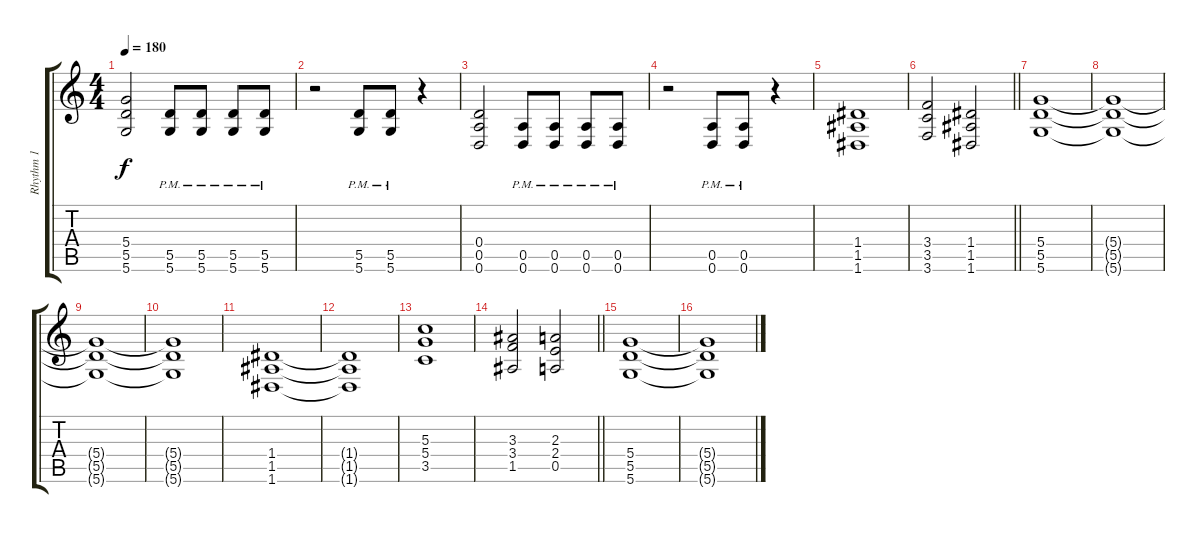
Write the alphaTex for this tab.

\track ("Rhythm 1" "Rhythm 1") {instrument distortionguitar}
\staff {score tabs}
\tuning (E4 B3 G3 D3 A2 D2) {hide}
\ts (4 4)
\tempo 180
\clef g2
\ks c
(5.4 5.5 5.6).2{dy f} (5.5{pm} 5.6{pm}).8 (5.5{pm} 5.6{pm}).8 (5.5{pm} 5.6{pm}).8 (5.5{pm} 5.6{pm}).8 |
r.2 (5.5{pm} 5.6{pm}).8 (5.5{pm} 5.6{pm}).8 r.4 |
(0.4 0.5 0.6).2 (0.5{pm} 0.6{pm}).8 (0.5{pm} 0.6{pm}).8 (0.5{pm} 0.6{pm}).8 (0.5{pm} 0.6{pm}).8 |
r.2 (0.5{pm} 0.6{pm}).8 (0.5{pm} 0.6{pm}).8 r.4 |
(1.4 1.5 1.6).1 |
\barLineRight lightlight
(3.4 3.5 3.6).2 (1.4 1.5 1.6).2 |
\section ("" "")
(5.4 5.5 5.6).1 |
(5.4{t} 5.5{t} 5.6{t}).1 |
(5.4{t} 5.5{t} 5.6{t}).1 |
(5.4{t} 5.5{t} 5.6{t}).1 |
(1.4 1.5 1.6).1 |
(1.4{t} 1.5{t} 1.6{t}).1 |
(5.3 5.4 3.5).1 |
\barLineRight lightlight
(3.3 3.4 1.5).2 (2.3 2.4 0.5).2 |
(5.4 5.5 5.6).1 |
(5.4{t} 5.5{t} 5.6{t}).1
